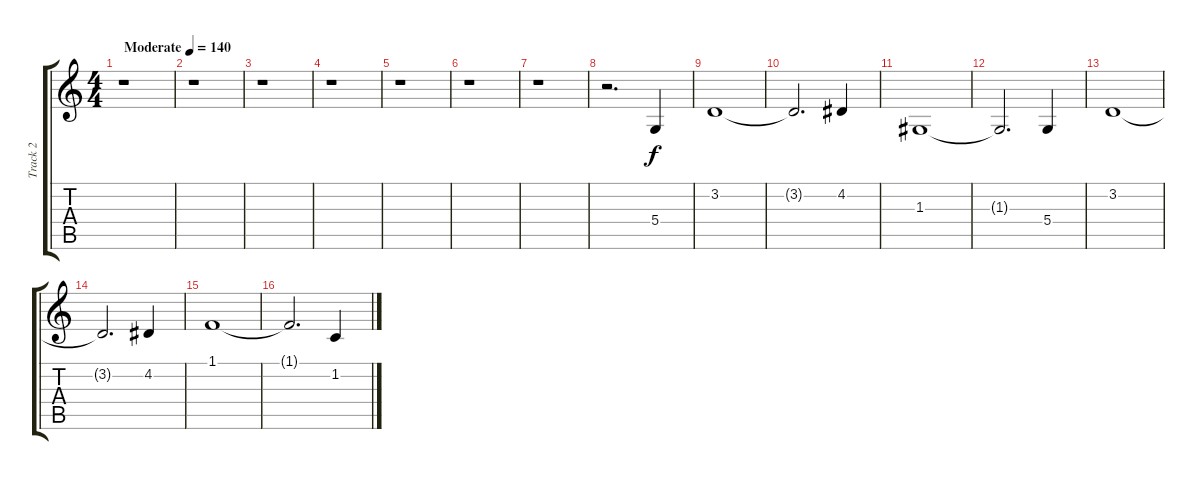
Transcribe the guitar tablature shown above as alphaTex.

\track ("Track 2" "Track 2") {instrument lead3calliope}
\staff {score tabs}
\tuning (E4 B3 G3 D3 A2 E2) {hide}
\ts (4 4)
\tempo (140 "Moderate")
\clef g2
\ks c
r.1{dy f instrument lead3calliope} |
r.1 |
r.1 |
r.1 |
r.1 |
r.1 |
r.1 |
r.2{d} 5.4.4 |
3.2.1 |
3.2{t}.2{d} 4.2.4 |
1.3.1 |
1.3{t}.2{d} 5.4.4 |
3.2.1 |
3.2{t}.2{d} 4.2.4 |
1.1.1 |
1.1{t}.2{d} 1.2.4
